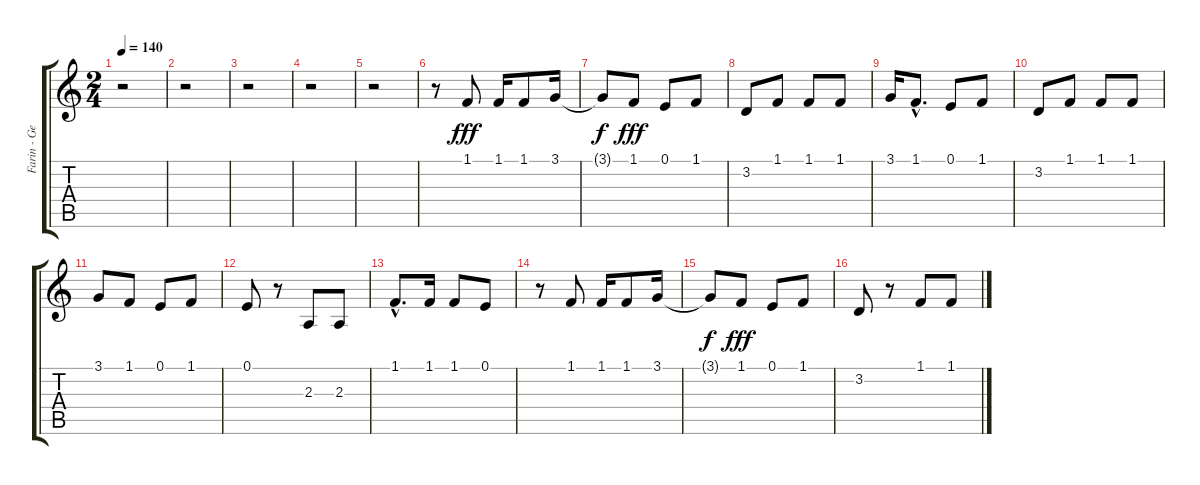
\track ("Farin - Gesang" "Farin - Ge") {instrument tenorsax}
\staff {score tabs}
\tuning (E4 B3 G3 D3 A2 E2) {hide}
\ts (2 4)
\tempo 140
\clef g2
\ks c
r.2{dy fff} |
r.2 |
r.2 |
r.2 |
r.2 |
r.8 1.1.8 1.1.16 1.1.8 3.1.16 |
3.1{t}.8{dy f} 1.1.8{dy fff} 0.1.8 1.1.8 |
3.2.8 1.1.8 1.1.8 1.1.8 |
3.1.16 1.1{hac}.8{d} 0.1.8 1.1.8 |
3.2.8 1.1.8 1.1.8 1.1.8 |
3.1.8 1.1.8 0.1.8 1.1.8 |
0.1.8 r.8 2.3.8 2.3.8 |
1.1{hac}.8{d} 1.1.16 1.1.8 0.1.8 |
r.8 1.1.8 1.1.16 1.1.8 3.1.16 |
3.1{t}.8{dy f} 1.1.8{dy fff} 0.1.8 1.1.8 |
3.2.8 r.8 1.1.8 1.1.8
